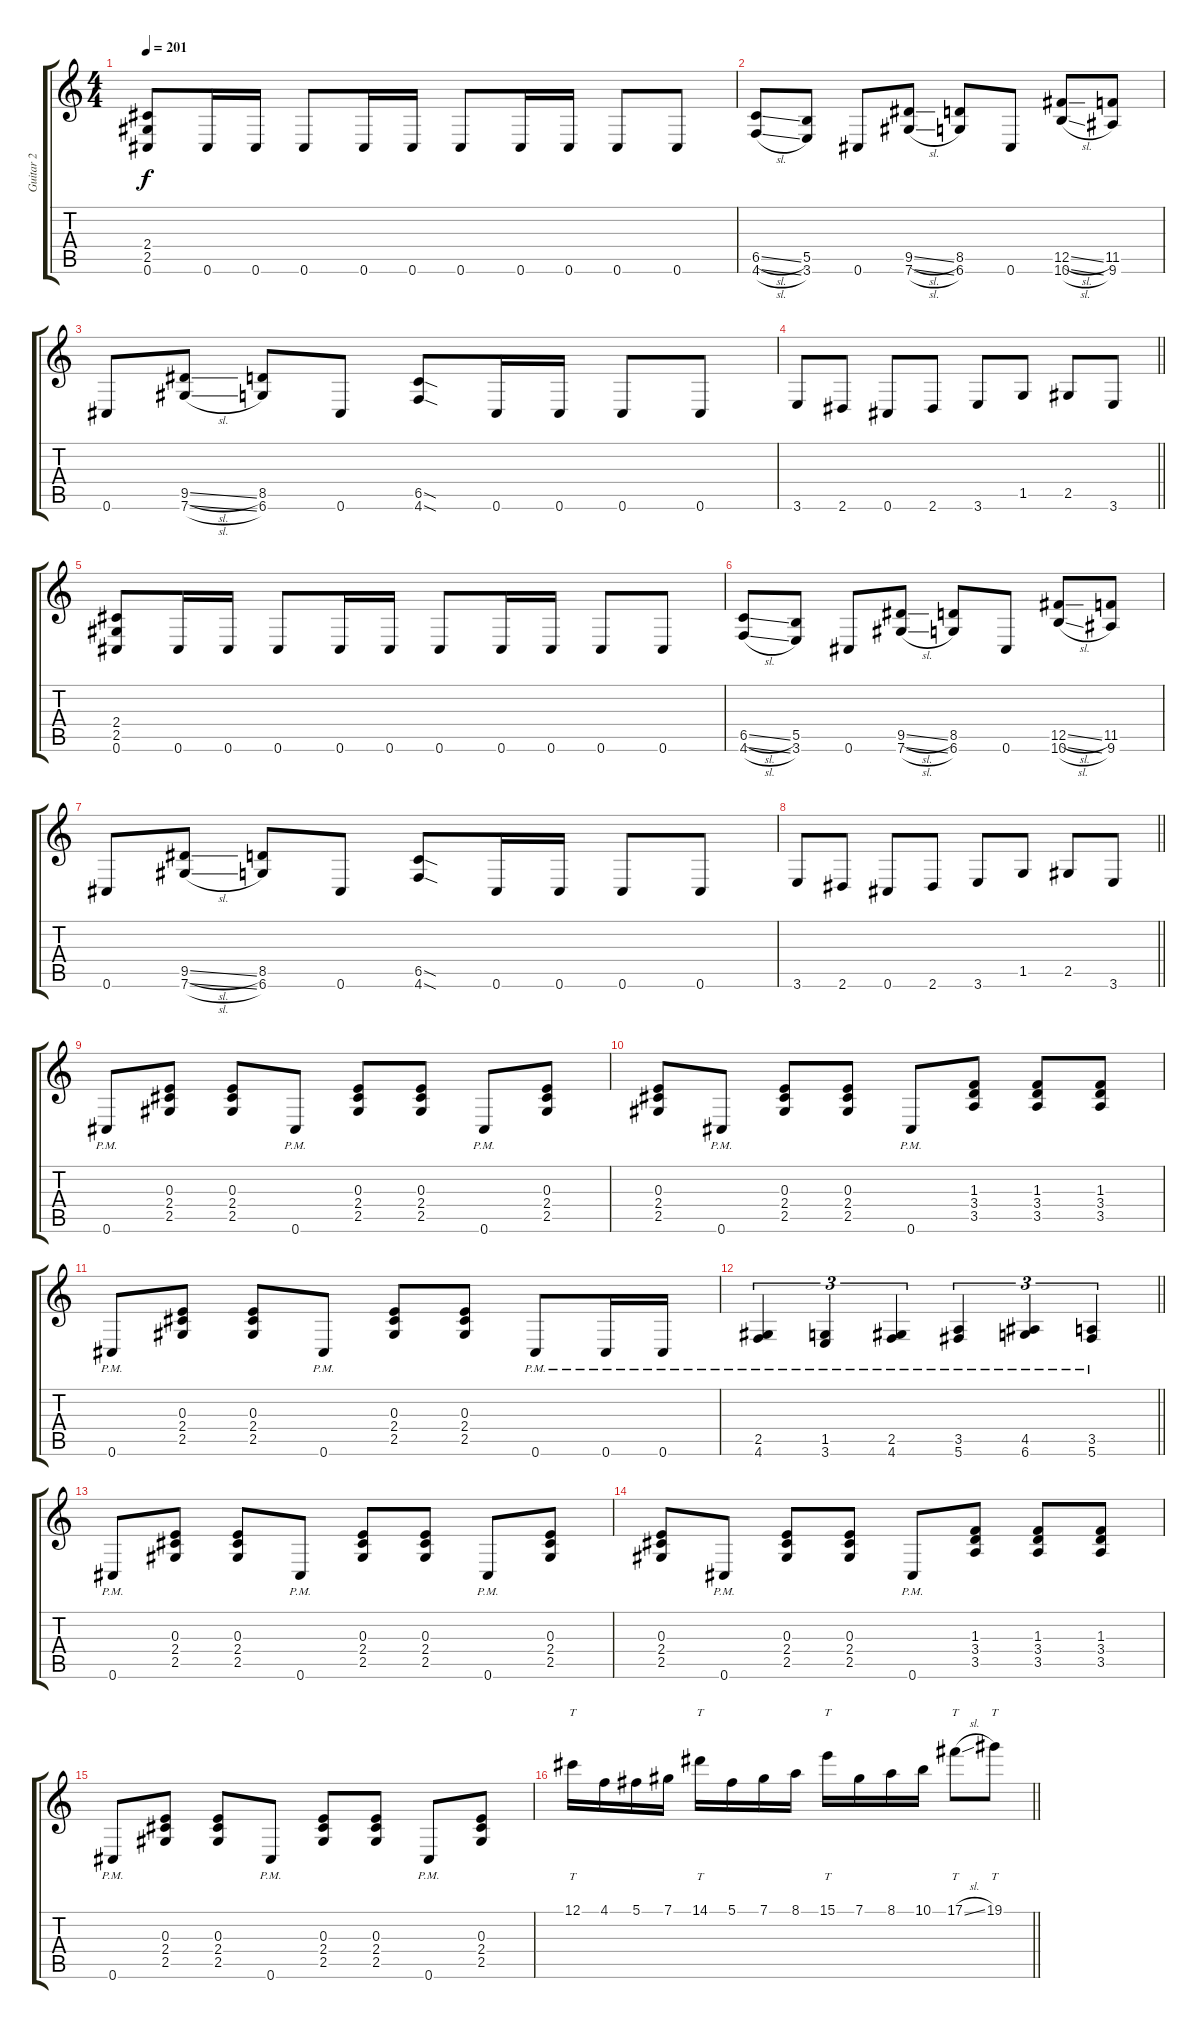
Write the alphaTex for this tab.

\track ("Guitar 2" "Guitar 2") {instrument distortionguitar}
\staff {score tabs}
\tuning (Db4 Ab3 E3 B2 Gb2 Db2) {hide}
\ts (4 4)
\tempo 201
\clef g2
\ks c
(2.4 2.5 0.6).8{dy f} 0.6.16 0.6.16 0.6.8 0.6.16 0.6.16 0.6.8 0.6.16 0.6.16 0.6.8 0.6.8 |
(6.5{sl} 4.6{sl}).8 (5.5 3.6).8 0.6.8 (9.5{sl} 7.6{sl}).8 (8.5 6.6).8 0.6.8 (12.5{sl} 10.6{sl}).8 (11.5 9.6).8 |
0.6.8 (9.5{sl} 7.6{sl}).8 (8.5 6.6).8 0.6.8 (6.5{sod} 4.6{sod}).8 0.6.16 0.6.16 0.6.8 0.6.8 |
\barLineRight lightlight
3.6.8 2.6.8 0.6.8 2.6.8 3.6.8 1.5.8 2.5.8 3.6.8 |
(2.4 2.5 0.6).8 0.6.16 0.6.16 0.6.8 0.6.16 0.6.16 0.6.8 0.6.16 0.6.16 0.6.8 0.6.8 |
(6.5{sl} 4.6{sl}).8 (5.5 3.6).8 0.6.8 (9.5{sl} 7.6{sl}).8 (8.5 6.6).8 0.6.8 (12.5{sl} 10.6{sl}).8 (11.5 9.6).8 |
0.6.8 (9.5{sl} 7.6{sl}).8 (8.5 6.6).8 0.6.8 (6.5{sod} 4.6{sod}).8 0.6.16 0.6.16 0.6.8 0.6.8 |
\barLineRight lightlight
3.6.8 2.6.8 0.6.8 2.6.8 3.6.8 1.5.8 2.5.8 3.6.8 |
\section ("" "")
0.6{pm}.8 (0.3 2.4 2.5).8 (0.3 2.4 2.5).8 0.6{pm}.8 (0.3 2.4 2.5).8 (0.3 2.4 2.5).8 0.6{pm}.8 (0.3 2.4 2.5).8 |
(0.3 2.4 2.5).8 0.6{pm}.8 (0.3 2.4 2.5).8 (0.3 2.4 2.5).8 0.6{pm}.8 (1.3 3.4 3.5).8 (1.3 3.4 3.5).8 (1.3 3.4 3.5).8 |
0.6{pm}.8 (0.3 2.4 2.5).8 (0.3 2.4 2.5).8 0.6{pm}.8 (0.3 2.4 2.5).8 (0.3 2.4 2.5).8 0.6{pm}.8 0.6{pm}.16 0.6{pm}.16 |
\barLineRight lightlight
(2.5{pm} 4.6{pm}).4{tu (3 2)} (1.5{pm} 3.6{pm}).4{tu (3 2)} (2.5{pm} 4.6{pm}).4{tu (3 2)} (3.5{pm} 5.6{pm}).4{tu (3 2)} (4.5{pm} 6.6{pm}).4{tu (3 2)} (3.5{pm} 5.6{pm}).4{tu (3 2)} |
0.6{pm}.8 (0.3 2.4 2.5).8 (0.3 2.4 2.5).8 0.6{pm}.8 (0.3 2.4 2.5).8 (0.3 2.4 2.5).8 0.6{pm}.8 (0.3 2.4 2.5).8 |
(0.3 2.4 2.5).8 0.6{pm}.8 (0.3 2.4 2.5).8 (0.3 2.4 2.5).8 0.6{pm}.8 (1.3 3.4 3.5).8 (1.3 3.4 3.5).8 (1.3 3.4 3.5).8 |
0.6{pm}.8 (0.3 2.4 2.5).8 (0.3 2.4 2.5).8 0.6{pm}.8 (0.3 2.4 2.5).8 (0.3 2.4 2.5).8 0.6{pm}.8 (0.3 2.4 2.5).8 |
\barLineRight lightlight
12.1.16{tt} 4.1.16 5.1.16 7.1.16 14.1.16{tt} 5.1.16 7.1.16 8.1.16 15.1.16{tt} 7.1.16 8.1.16 10.1.16 17.1{sl}.8{tt} 19.1.8{tt}
